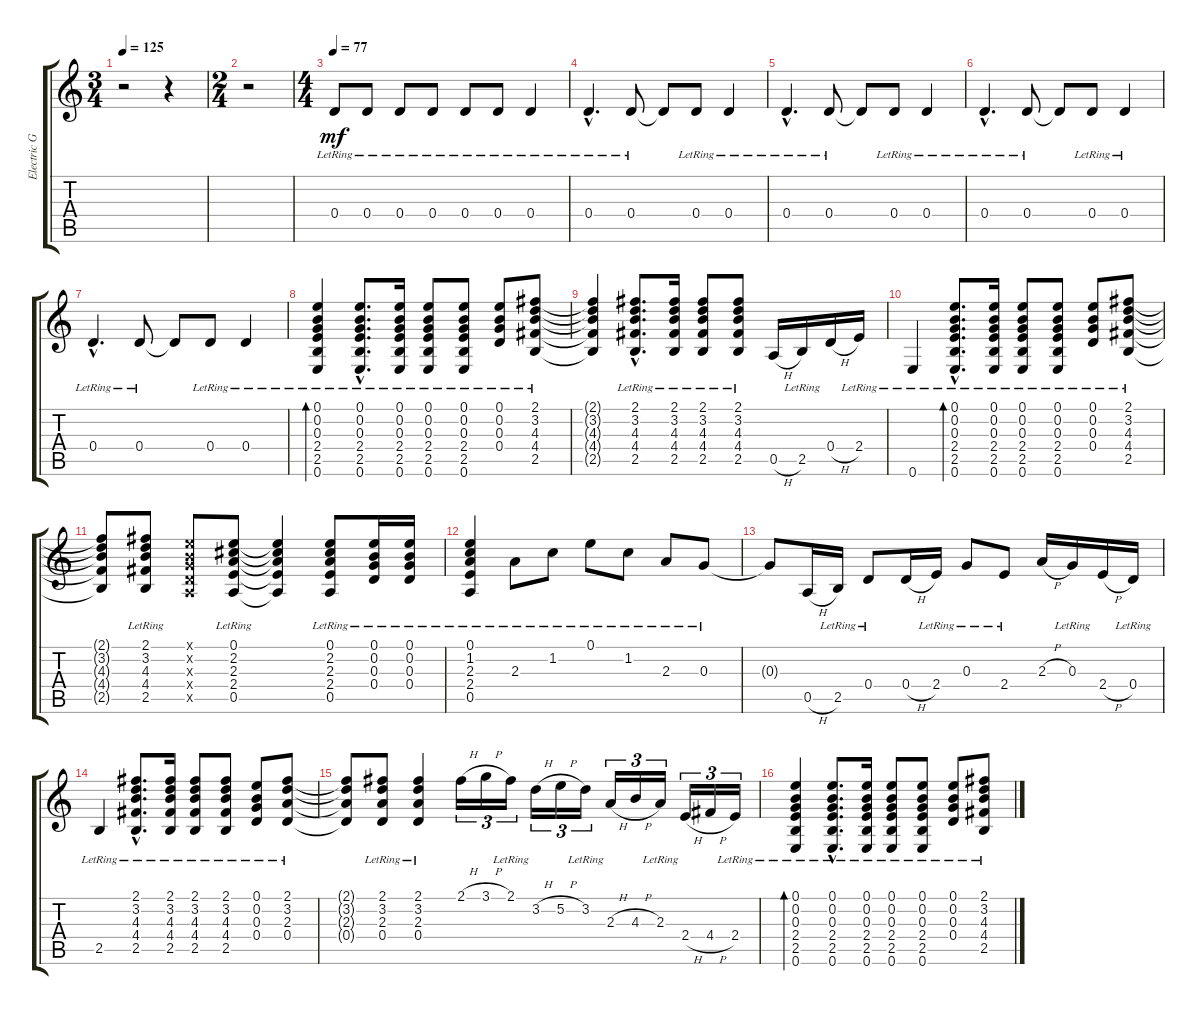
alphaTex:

\track ("Electric Guitar 1" "Electric G") {instrument electricguitarjazz}
\staff {score tabs}
\tuning (E4 B3 G3 D3 A2 E2) {hide}
\ts (3 4)
\tempo 125
\clef g2
\ks c
r.2{dy mf} r.4 |
\ts (2 4)
r.2 |
\ts (4 4)
\tempo 77
0.4{lr}.8 0.4{lr}.8 0.4{lr}.8 0.4{lr}.8 0.4{lr}.8 0.4{lr}.8 0.4{lr}.4 |
0.4{hac lr}.4{d} 0.4{lr}.8 0.4{t}.8 0.4{lr}.8 0.4{lr}.4 |
0.4{hac lr}.4{d} 0.4{lr}.8 0.4{t}.8 0.4{lr}.8 0.4{lr}.4 |
0.4{hac lr}.4{d} 0.4{lr}.8 0.4{t}.8 0.4{lr}.8 0.4{lr}.4 |
0.4{hac lr}.4{d} 0.4{lr}.8 0.4{t}.8 0.4{lr}.8 0.4{lr}.4 |
(0.1{lr} 0.2{lr} 0.3{lr} 2.4{lr} 2.5{lr} 0.6{lr}).4{bd 60} (0.1{hac lr} 0.2{hac lr} 0.3{hac lr} 2.4{hac lr} 2.5{hac lr} 0.6{hac lr}).8{d} (0.1{lr} 0.2{lr} 0.3{lr} 2.4{lr} 2.5{lr} 0.6{lr}).16 (0.1{lr} 0.2{lr} 0.3{lr} 2.4{lr} 2.5{lr} 0.6{lr}).8 (0.1{lr} 0.2{lr} 0.3{lr} 2.4{lr} 2.5{lr} 0.6{lr}).8 (0.1{lr} 0.2{lr} 0.3{lr} 0.4{lr}).8 (2.1{lr} 3.2{lr} 4.3{lr} 4.4{lr} 2.5{lr}).8 |
(2.1{t} 3.2{t} 4.3{t} 4.4{t} 2.5{t}).4 (2.1{hac lr} 3.2{hac lr} 4.3{hac lr} 4.4{hac lr} 2.5{hac lr}).8{d} (2.1{lr} 3.2{lr} 4.3{lr} 4.4{lr} 2.5{lr}).16 (2.1{lr} 3.2{lr} 4.3{lr} 4.4{lr} 2.5{lr}).8 (2.1{lr} 3.2{lr} 4.3{lr} 4.4{lr} 2.5{lr}).8 0.5{h}.16 2.5{lr}.16 0.4{h}.16 2.4{lr}.16 |
0.6{lr}.4 (0.1{hac lr} 0.2{hac lr} 0.3{hac lr} 2.4{hac lr} 2.5{hac lr} 0.6{hac lr}).8{d bd 60} (0.1{lr} 0.2{lr} 0.3{lr} 2.4{lr} 2.5{lr} 0.6{lr}).16 (0.1{lr} 0.2{lr} 0.3{lr} 2.4{lr} 2.5{lr} 0.6{lr}).8 (0.1{lr} 0.2{lr} 0.3{lr} 2.4{lr} 2.5{lr} 0.6{lr}).8 (0.1{lr} 0.2{lr} 0.3{lr} 0.4{lr}).8 (2.1{lr} 3.2{lr} 4.3{lr} 4.4{lr} 2.5{lr}).8 |
(2.1{t} 3.2{t} 4.3{t} 4.4{t} 2.5{t}).8 (2.1{lr} 3.2{lr} 4.3{lr} 4.4{lr} 2.5{lr}).8 (0.1{x} 0.2{x} 0.3{x} 0.4{x} 0.5{x}).8 (0.1{lr} 2.2{lr} 2.3{lr} 2.4{lr} 0.5{lr}).8 (0.1{t} 2.2{t} 2.3{t} 2.4{t} 0.5{t}).4 (0.1{lr} 2.2{lr} 2.3{lr} 2.4{lr} 0.5{lr}).8 (0.1{lr} 0.2{lr} 0.3{lr} 0.4{lr}).16 (0.1{lr} 0.2{lr} 0.3{lr} 0.4{lr}).16 |
(0.1{lr} 1.2{lr} 2.3{lr} 2.4{lr} 0.5{lr}).4 2.3{lr}.8 1.2{lr}.8 0.1{lr}.8 1.2{lr}.8 2.3{lr}.8 0.3{lr}.8 |
0.3{t}.8 0.5{h}.16 2.5{lr}.16 0.4{lr}.8 0.4{h}.16 2.4{lr}.16 0.3{lr}.8 2.4{lr}.8 2.3{h}.16 0.3{lr}.16 2.4{h}.16 0.4{lr}.16 |
2.5{lr}.4 (2.1{hac lr} 3.2{hac lr} 4.3{hac lr} 4.4{hac lr} 2.5{hac lr}).8{d} (2.1{lr} 3.2{lr} 4.3{lr} 4.4{lr} 2.5{lr}).16 (2.1{lr} 3.2{lr} 4.3{lr} 4.4{lr} 2.5{lr}).8 (2.1{lr} 3.2{lr} 4.3{lr} 4.4{lr} 2.5{lr}).8 (0.1{lr} 0.2{lr} 0.3{lr} 0.4{lr}).8 (2.1{lr} 3.2{lr} 2.3{lr} 0.4{lr}).8 |
(2.1{t} 3.2{t} 2.3{t} 0.4{t}).8 (2.1{lr} 3.2{lr} 2.3{lr} 0.4{lr}).8 (2.1{lr} 3.2{lr} 2.3{lr} 0.4{lr}).4 2.1{h}.16{tu (3 2)} 3.1{h}.16{tu (3 2)} 2.1{lr}.16{tu (3 2)} 3.2{h}.16{tu (3 2)} 5.2{h}.16{tu (3 2)} 3.2{lr}.16{tu (3 2)} 2.3{h}.16{tu (3 2)} 4.3{h}.16{tu (3 2)} 2.3{lr}.16{tu (3 2)} 2.4{h}.16{tu (3 2)} 4.4{h}.16{tu (3 2)} 2.4{lr}.16{tu (3 2)} |
(0.1{lr} 0.2{lr} 0.3{lr} 2.4{lr} 2.5{lr} 0.6{lr}).4{bd 60} (0.1{hac lr} 0.2{hac lr} 0.3{hac lr} 2.4{hac lr} 2.5{hac lr} 0.6{hac lr}).8{d} (0.1{lr} 0.2{lr} 0.3{lr} 2.4{lr} 2.5{lr} 0.6{lr}).16 (0.1{lr} 0.2{lr} 0.3{lr} 2.4{lr} 2.5{lr} 0.6{lr}).8 (0.1{lr} 0.2{lr} 0.3{lr} 2.4{lr} 2.5{lr} 0.6{lr}).8 (0.1{lr} 0.2{lr} 0.3{lr} 0.4{lr}).8 (2.1{lr} 3.2{lr} 4.3{lr} 4.4{lr} 2.5{lr}).8
